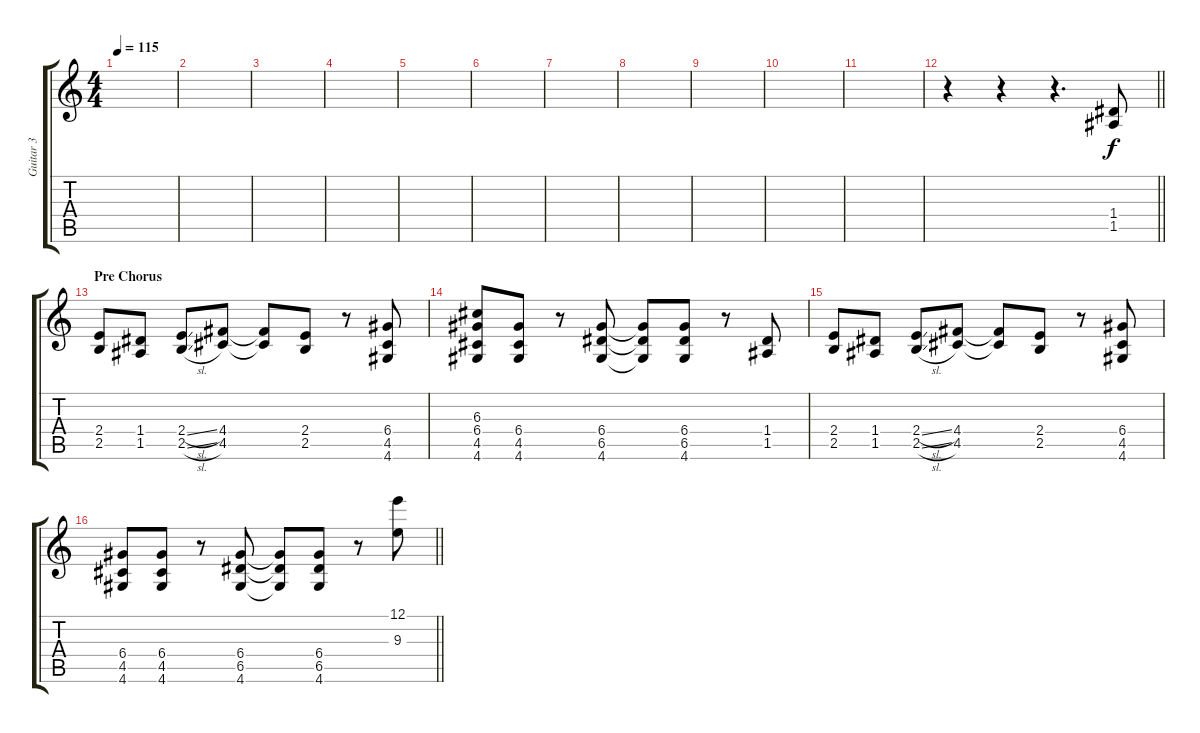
\track ("Guitar 3" "Guitar 3") {instrument overdrivenguitar}
\staff {score tabs}
\tuning (E4 B3 G3 D3 A2 E2) {hide}
\ts (4 4)
\tempo 115
\clef g2
\ks c
|
|
|
|
|
|
|
|
|
|
|
\barLineRight lightlight
r.4 r.4 r.4{d} (1.4 1.5).8 |
\section ("" "Pre Chorus")
(2.4 2.5).8 (1.4 1.5).8 (2.4{sl} 2.5{sl}).8 (4.4 4.5).8 (4.4{t} 4.5{t}).8 (2.4 2.5).8 r.8 (6.4 4.5 4.6).8 |
(6.3 6.4 4.5 4.6).8 (6.4 4.5 4.6).8 r.8 (6.4 6.5 4.6).8 (6.4{t} 6.5{t} 4.6{t}).8 (6.4 6.5 4.6).8 r.8 (1.4 1.5).8 |
(2.4 2.5).8 (1.4 1.5).8 (2.4{sl} 2.5{sl}).8 (4.4 4.5).8 (4.4{t} 4.5{t}).8 (2.4 2.5).8 r.8 (6.4 4.5 4.6).8 |
\barLineRight lightlight
(6.4 4.5 4.6).8 (6.4 4.5 4.6).8 r.8 (6.4 6.5 4.6).8 (6.4{t} 6.5{t} 4.6{t}).8 (6.4 6.5 4.6).8 r.8 (12.1 9.3).8
